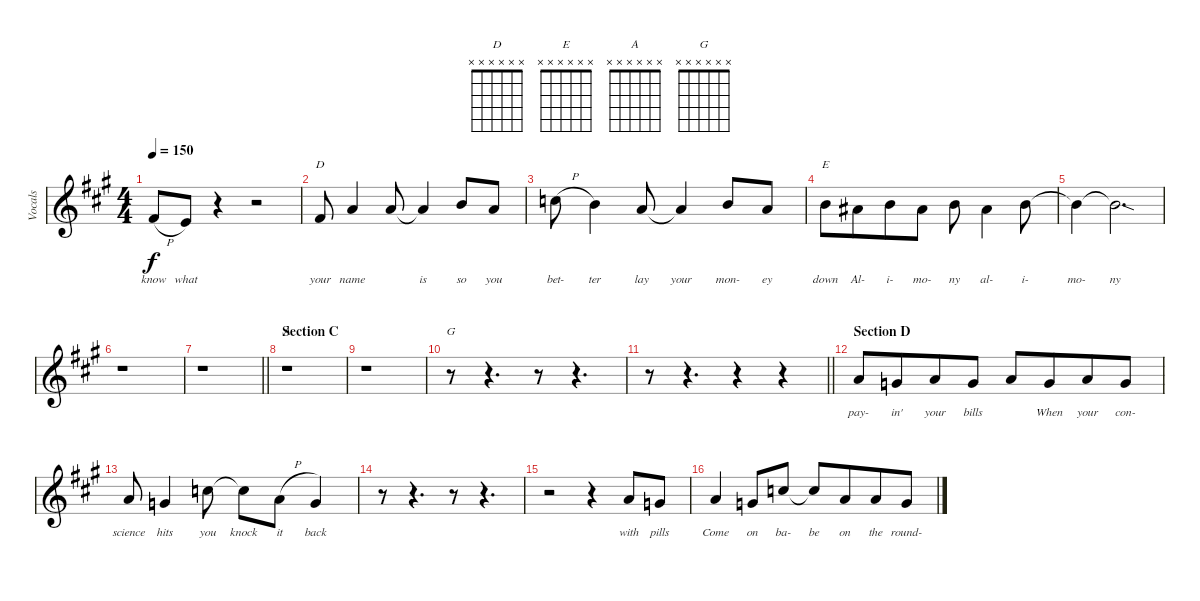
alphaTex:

\track ("Vocals" "Vocals") {instrument voiceoohs}
\staff {score}
\tuning (E4 B3 G3 D3 A2 E2) {hide}
\chord ("D" x x x x x x)
\chord ("E" x x x x x x)
\chord ("A" x x x x x x)
\chord ("G" x x x x x x)
\ts (4 4)
\tempo 150
\clef g2
\ks a
2.1{h t}.8{lyrics (0 "know") lyrics (1 "") lyrics (2 "") lyrics (3 "") lyrics (4 "") dy f} 0.1.8{lyrics (0 "what") lyrics (1 "") lyrics (2 "") lyrics (3 "") lyrics (4 "")} r.4 r.2 |
7.2.8{ch "D" lyrics (0 "your") lyrics (1 "") lyrics (2 "") lyrics (3 "") lyrics (4 "")} 5.1.4{lyrics (0 "name ") lyrics (1 "") lyrics (2 "") lyrics (3 "") lyrics (4 "")} 5.1.8{lyrics (0 "") lyrics (1 "") lyrics (2 "") lyrics (3 "") lyrics (4 "")} 5.1{t}.4{lyrics (0 "is") lyrics (1 "") lyrics (2 "") lyrics (3 "") lyrics (4 "")} 7.1.8{lyrics (0 "so") lyrics (1 "") lyrics (2 "") lyrics (3 "") lyrics (4 "")} 5.1.8{lyrics (0 "you") lyrics (1 "") lyrics (2 "") lyrics (3 "") lyrics (4 "")} |
8.1{h}.8{lyrics (0 "bet-") lyrics (1 "") lyrics (2 "") lyrics (3 "") lyrics (4 "")} 7.1.4{lyrics (0 "ter") lyrics (1 "") lyrics (2 "") lyrics (3 "") lyrics (4 "")} 5.1.8{lyrics (0 "lay") lyrics (1 "") lyrics (2 "") lyrics (3 "") lyrics (4 "")} 5.1{t}.4{lyrics (0 "your") lyrics (1 "") lyrics (2 "") lyrics (3 "") lyrics (4 "")} 7.1.8{lyrics (0 "mon-") lyrics (1 "") lyrics (2 "") lyrics (3 "") lyrics (4 "")} 5.1.8{lyrics (0 "ey") lyrics (1 "") lyrics (2 "") lyrics (3 "") lyrics (4 "")} |
7.1.8{ch "E" lyrics (0 "down") lyrics (1 "") lyrics (2 "") lyrics (3 "") lyrics (4 "") beam Down} 6.1.8{lyrics (0 "Al-") lyrics (1 "") lyrics (2 "") lyrics (3 "") lyrics (4 "") beam Down beam merge} 7.1.8{lyrics (0 "i-") lyrics (1 "") lyrics (2 "") lyrics (3 "") lyrics (4 "") beam Down} 6.1.8{lyrics (0 "mo-") lyrics (1 "") lyrics (2 "") lyrics (3 "") lyrics (4 "") beam Down} 7.1.8{lyrics (0 "ny") lyrics (1 "") lyrics (2 "") lyrics (3 "") lyrics (4 "") beam Down} 6.1.4{lyrics (0 "al-") lyrics (1 "") lyrics (2 "") lyrics (3 "") lyrics (4 "") beam Down} 7.1.8{lyrics (0 "i-") lyrics (1 "") lyrics (2 "") lyrics (3 "") lyrics (4 "") beam Down} |
7.1{t}.4{lyrics (0 "mo-") lyrics (1 "") lyrics (2 "") lyrics (3 "") lyrics (4 "")} 7.1{sod t}.2{d lyrics (0 "ny") lyrics (1 "") lyrics (2 "") lyrics (3 "") lyrics (4 "")} |
r.1 |
\barLineRight lightlight
r.1 |
\section ("" "Section C")
r.1{ch "A"} |
r.1 |
r.8{ch "G"} r.4{d} r.8 r.4{d} |
\barLineRight lightlight
r.8 r.4{d} r.4 r.4 |
\section ("" "Section D")
5.1.8{lyrics (0 "pay-") lyrics (1 "") lyrics (2 "") lyrics (3 "") lyrics (4 "")} 3.1.8{lyrics (0 "in'") lyrics (1 "") lyrics (2 "") lyrics (3 "") lyrics (4 "") beam merge} 5.1.8{lyrics (0 "your") lyrics (1 "") lyrics (2 "") lyrics (3 "") lyrics (4 "")} 3.1.8{lyrics (0 "bills ") lyrics (1 "") lyrics (2 "") lyrics (3 "") lyrics (4 "")} 5.1.8{lyrics (0 "") lyrics (1 "") lyrics (2 "") lyrics (3 "") lyrics (4 "")} 3.1.8{lyrics (0 "When") lyrics (1 "") lyrics (2 "") lyrics (3 "") lyrics (4 "") beam merge} 5.1.8{lyrics (0 "your") lyrics (1 "") lyrics (2 "") lyrics (3 "") lyrics (4 "")} 3.1.8{lyrics (0 "con-") lyrics (1 "") lyrics (2 "") lyrics (3 "") lyrics (4 "")} |
5.1.8{lyrics (0 "science") lyrics (1 "") lyrics (2 "") lyrics (3 "") lyrics (4 "")} 3.1.4{lyrics (0 "hits") lyrics (1 "") lyrics (2 "") lyrics (3 "") lyrics (4 "")} 8.1.8{lyrics (0 "you") lyrics (1 "") lyrics (2 "") lyrics (3 "") lyrics (4 "")} 8.1{t}.8{lyrics (0 "knock") lyrics (1 "") lyrics (2 "") lyrics (3 "") lyrics (4 "")} 5.1{h}.8{lyrics (0 "it") lyrics (1 "") lyrics (2 "") lyrics (3 "") lyrics (4 "")} 3.1.4{lyrics (0 "back") lyrics (1 "") lyrics (2 "") lyrics (3 "") lyrics (4 "")} |
r.8 r.4{d} r.8 r.4{d} |
r.2 r.4 5.1.8{lyrics (0 "with") lyrics (1 "") lyrics (2 "") lyrics (3 "") lyrics (4 "")} 3.1.8{lyrics (0 "pills") lyrics (1 "") lyrics (2 "") lyrics (3 "") lyrics (4 "")} |
5.1.4{lyrics (0 "Come") lyrics (1 "") lyrics (2 "") lyrics (3 "") lyrics (4 "")} 3.1.8{lyrics (0 "on") lyrics (1 "") lyrics (2 "") lyrics (3 "") lyrics (4 "")} 8.1.8{lyrics (0 "ba-") lyrics (1 "") lyrics (2 "") lyrics (3 "") lyrics (4 "")} 8.1{t}.8{lyrics (0 "be") lyrics (1 "") lyrics (2 "") lyrics (3 "") lyrics (4 "")} 5.1.8{lyrics (0 "on") lyrics (1 "") lyrics (2 "") lyrics (3 "") lyrics (4 "") beam merge} 5.1.8{lyrics (0 "the") lyrics (1 "") lyrics (2 "") lyrics (3 "") lyrics (4 "")} 3.1.8{lyrics (0 "round-") lyrics (1 "") lyrics (2 "") lyrics (3 "") lyrics (4 "")}
